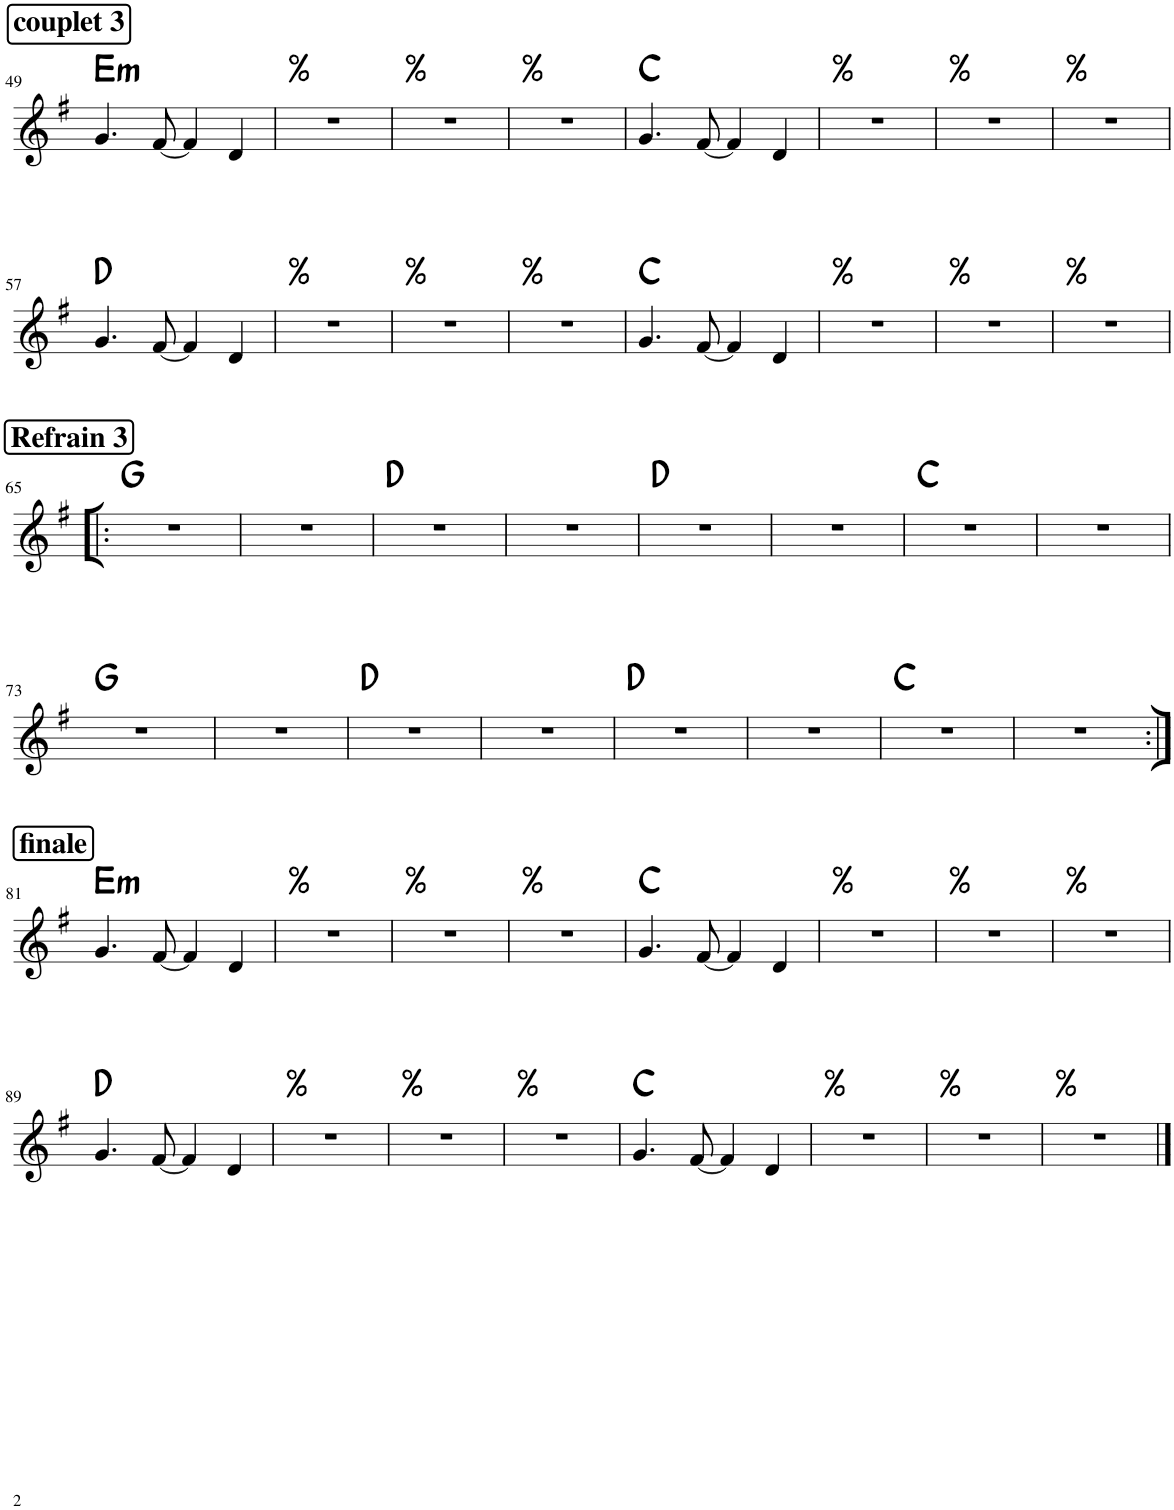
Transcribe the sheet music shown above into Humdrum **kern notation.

**kern	**harte
*part1	*part1
*staff1	*
*I"Piano	*
*I'Pno.	*
!!LO:PB:g=z
*clefG2	*
*k[f#]	*
*M4/4	*
!!LO:REH:place=s1:a:B:cj:fs=14:t=couplet 3
=49	=49
!	!LO:H:kt=m
4.g/	E:min
[8f#/	.
4f#/]	.
4d/	.
=50	=50
!	!LO:H:kt=%
1r	N
=51	=51
!	!LO:H:kt=%
1r	N
=52	=52
!	!LO:H:kt=%
1r	N
=53	=53
4.g/	C:maj
[8f#/	.
4f#/]	.
4d/	.
=54	=54
!	!LO:H:kt=%
1r	N
=55	=55
!	!LO:H:kt=%
1r	N
=56	=56
!	!LO:H:kt=%
1r	N
!!LO:LB:g=z
=57	=57
4.g/	D:maj
[8f#/	.
4f#/]	.
4d/	.
=58	=58
!	!LO:H:kt=%
1r	N
=59	=59
!	!LO:H:kt=%
1r	N
=60	=60
!	!LO:H:kt=%
1r	N
=61	=61
4.g/	C:maj
[8f#/	.
4f#/]	.
4d/	.
=62	=62
!	!LO:H:kt=%
1r	N
=63	=63
!	!LO:H:kt=%
1r	N
=64	=64
!	!LO:H:kt=%
1r	N
!!LO:LB:g=z
!!LO:REH:place=s1:a:B:cj:fs=14:t=Refrain 3
=65!|:	=65!|:
1r	G:maj
=66	=66
1r	.
=67	=67
1r	D:maj
=68	=68
1r	.
=69	=69
1r	D:maj
=70	=70
1r	.
=71	=71
1r	C:maj
=72	=72
1r	.
!!LO:LB:g=z
=73	=73
1r	G:maj
=74	=74
1r	.
=75	=75
1r	D:maj
=76	=76
1r	.
=77	=77
1r	D:maj
=78	=78
1r	.
=79	=79
1r	C:maj
=80	=80
1r	.
!!LO:LB:g=z
!!LO:REH:place=s1:a:B:cj:fs=14:t=finale
=81:|!	=81:|!
!	!LO:H:kt=m
4.g/	E:min
[8f#/	.
4f#/]	.
4d/	.
=82	=82
!	!LO:H:kt=%
1r	N
=83	=83
!	!LO:H:kt=%
1r	N
=84	=84
!	!LO:H:kt=%
1r	N
=85	=85
4.g/	C:maj
[8f#/	.
4f#/]	.
4d/	.
=86	=86
!	!LO:H:kt=%
1r	N
=87	=87
!	!LO:H:kt=%
1r	N
=88	=88
!	!LO:H:kt=%
1r	N
!!LO:LB:g=z
=89	=89
4.g/	D:maj
[8f#/	.
4f#/]	.
4d/	.
=90	=90
!	!LO:H:kt=%
1r	N
=91	=91
!	!LO:H:kt=%
1r	N
=92	=92
!	!LO:H:kt=%
1r	N
=93	=93
4.g/	C:maj
[8f#/	.
4f#/]	.
4d/	.
=94	=94
!	!LO:H:kt=%
1r	N
=95	=95
!	!LO:H:kt=%
1r	N
=96	=96
!	!LO:H:kt=%
1r	N
==	==
*-	*-
